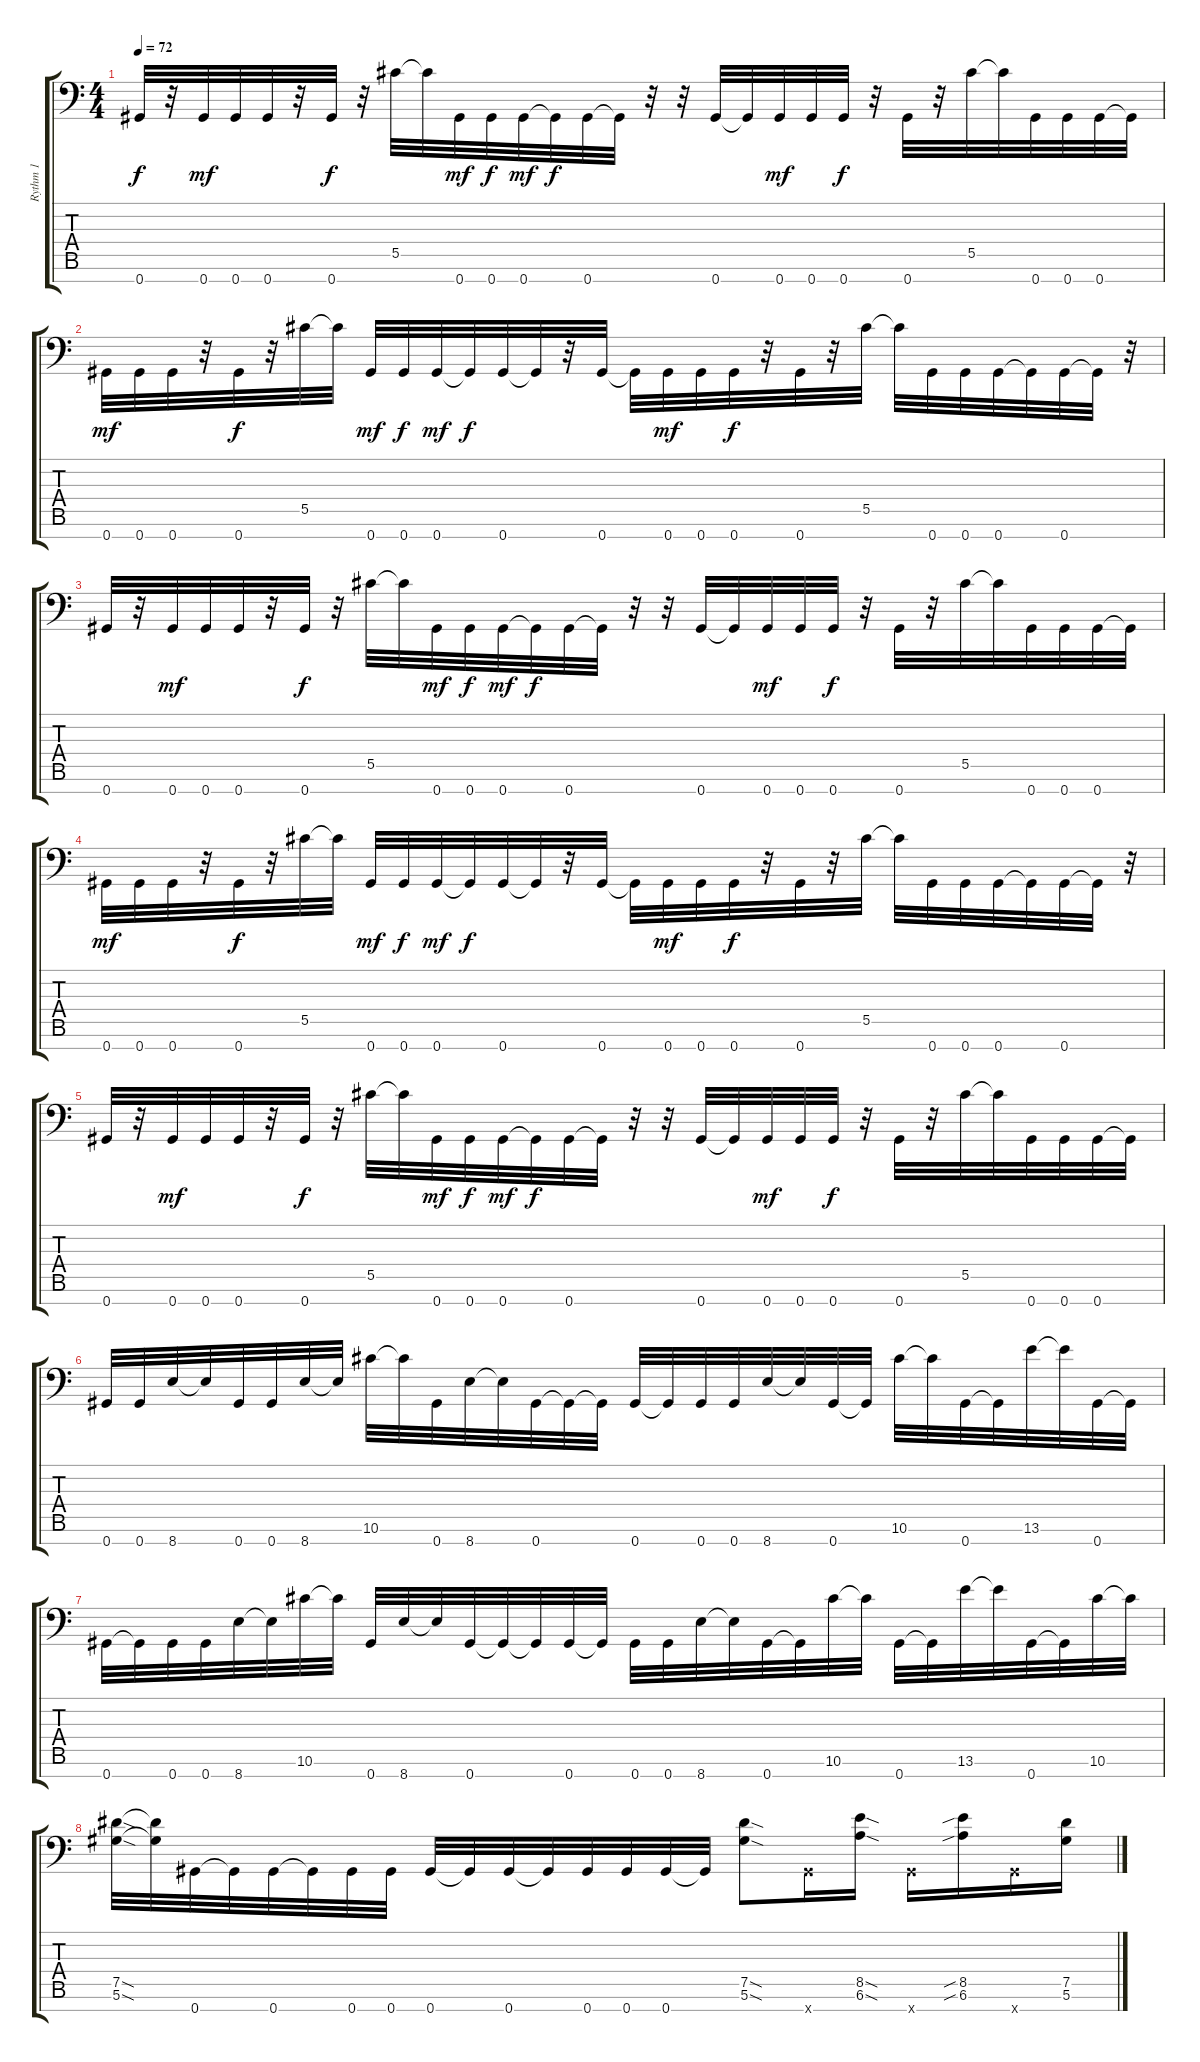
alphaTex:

\track ("Rythm 1" "Rythm 1") {instrument distortionguitar}
\staff {score tabs}
\tuning (Eb4 Bb3 Gb3 Db3 Ab2 Eb2 Ab1) {hide}
\ts (4 4)
\tempo 72
\clef f4
\ks c
0.7.32{dy f} r.32 0.7.32{dy mf} 0.7.32 0.7.32 r.32 0.7.32{dy f} r.32 5.5.32 5.5{t}.32 0.7.32{dy mf} 0.7.32{dy f} 0.7.32{dy mf} 0.7{t}.32{dy f} 0.7.32 0.7{t}.32 r.32 r.32 0.7.32 0.7{t}.32 0.7.32{dy mf} 0.7.32 0.7.32{dy f} r.32 0.7.32 r.32 5.5.32 5.5{t}.32 0.7.32 0.7.32 0.7.32 0.7{t}.32 |
0.7.32{dy mf} 0.7.32 0.7.32 r.32 0.7.32{dy f} r.32 5.5.32 5.5{t}.32 0.7.32{dy mf} 0.7.32{dy f} 0.7.32{dy mf} 0.7{t}.32{dy f} 0.7.32 0.7{t}.32 r.32 0.7.32 0.7{t}.32 0.7.32{dy mf} 0.7.32 0.7.32{dy f} r.32 0.7.32 r.32 5.5.32 5.5{t}.32 0.7.32 0.7.32 0.7.32 0.7{t}.32 0.7.32 0.7{t}.32 r.32 |
0.7.32 r.32 0.7.32{dy mf} 0.7.32 0.7.32 r.32 0.7.32{dy f} r.32 5.5.32 5.5{t}.32 0.7.32{dy mf} 0.7.32{dy f} 0.7.32{dy mf} 0.7{t}.32{dy f} 0.7.32 0.7{t}.32 r.32 r.32 0.7.32 0.7{t}.32 0.7.32{dy mf} 0.7.32 0.7.32{dy f} r.32 0.7.32 r.32 5.5.32 5.5{t}.32 0.7.32 0.7.32 0.7.32 0.7{t}.32 |
0.7.32{dy mf} 0.7.32 0.7.32 r.32 0.7.32{dy f} r.32 5.5.32 5.5{t}.32 0.7.32{dy mf} 0.7.32{dy f} 0.7.32{dy mf} 0.7{t}.32{dy f} 0.7.32 0.7{t}.32 r.32 0.7.32 0.7{t}.32 0.7.32{dy mf} 0.7.32 0.7.32{dy f} r.32 0.7.32 r.32 5.5.32 5.5{t}.32 0.7.32 0.7.32 0.7.32 0.7{t}.32 0.7.32 0.7{t}.32 r.32 |
0.7.32 r.32 0.7.32{dy mf} 0.7.32 0.7.32 r.32 0.7.32{dy f} r.32 5.5.32 5.5{t}.32 0.7.32{dy mf} 0.7.32{dy f} 0.7.32{dy mf} 0.7{t}.32{dy f} 0.7.32 0.7{t}.32 r.32 r.32 0.7.32 0.7{t}.32 0.7.32{dy mf} 0.7.32 0.7.32{dy f} r.32 0.7.32 r.32 5.5.32 5.5{t}.32 0.7.32 0.7.32 0.7.32 0.7{t}.32 |
0.7.32 0.7.32 8.7.32 8.7{t}.32 0.7.32 0.7.32 8.7.32 8.7{t}.32 10.6.32 10.6{t}.32 0.7.32 8.7.32 8.7{t}.32 0.7.32 0.7{t}.32 0.7{t}.32 0.7.32 0.7{t}.32 0.7.32 0.7.32 8.7.32 8.7{t}.32 0.7.32 0.7{t}.32 10.6.32 10.6{t}.32 0.7.32 0.7{t}.32 13.6.32 13.6{t}.32 0.7.32 0.7{t}.32 |
0.7.32 0.7{t}.32 0.7.32 0.7.32 8.7.32 8.7{t}.32 10.6.32 10.6{t}.32 0.7.32 8.7.32 8.7{t}.32 0.7.32 0.7{t}.32 0.7{t}.32 0.7.32 0.7{t}.32 0.7.32 0.7.32 8.7.32 8.7{t}.32 0.7.32 0.7{t}.32 10.6.32 10.6{t}.32 0.7.32 0.7{t}.32 13.6.32 13.6{t}.32 0.7.32 0.7{t}.32 10.6.32 10.6{t}.32 |
(7.5{sod} 5.6{sod}).32 (7.5{t} 5.6{t}).32 0.7.32 0.7{t}.32 0.7.32 0.7{t}.32 0.7.32 0.7.32 0.7.32 0.7{t}.32 0.7.32 0.7{t}.32 0.7.32 0.7.32 0.7.32 0.7{t}.32 (7.5{sod} 5.6{sod}).8 0.7{x}.16 (8.5{sod} 6.6{sod}).16 0.7{x}.16 (8.5{sib} 6.6{sib}).16 0.7{x}.16 (7.5 5.6).16
